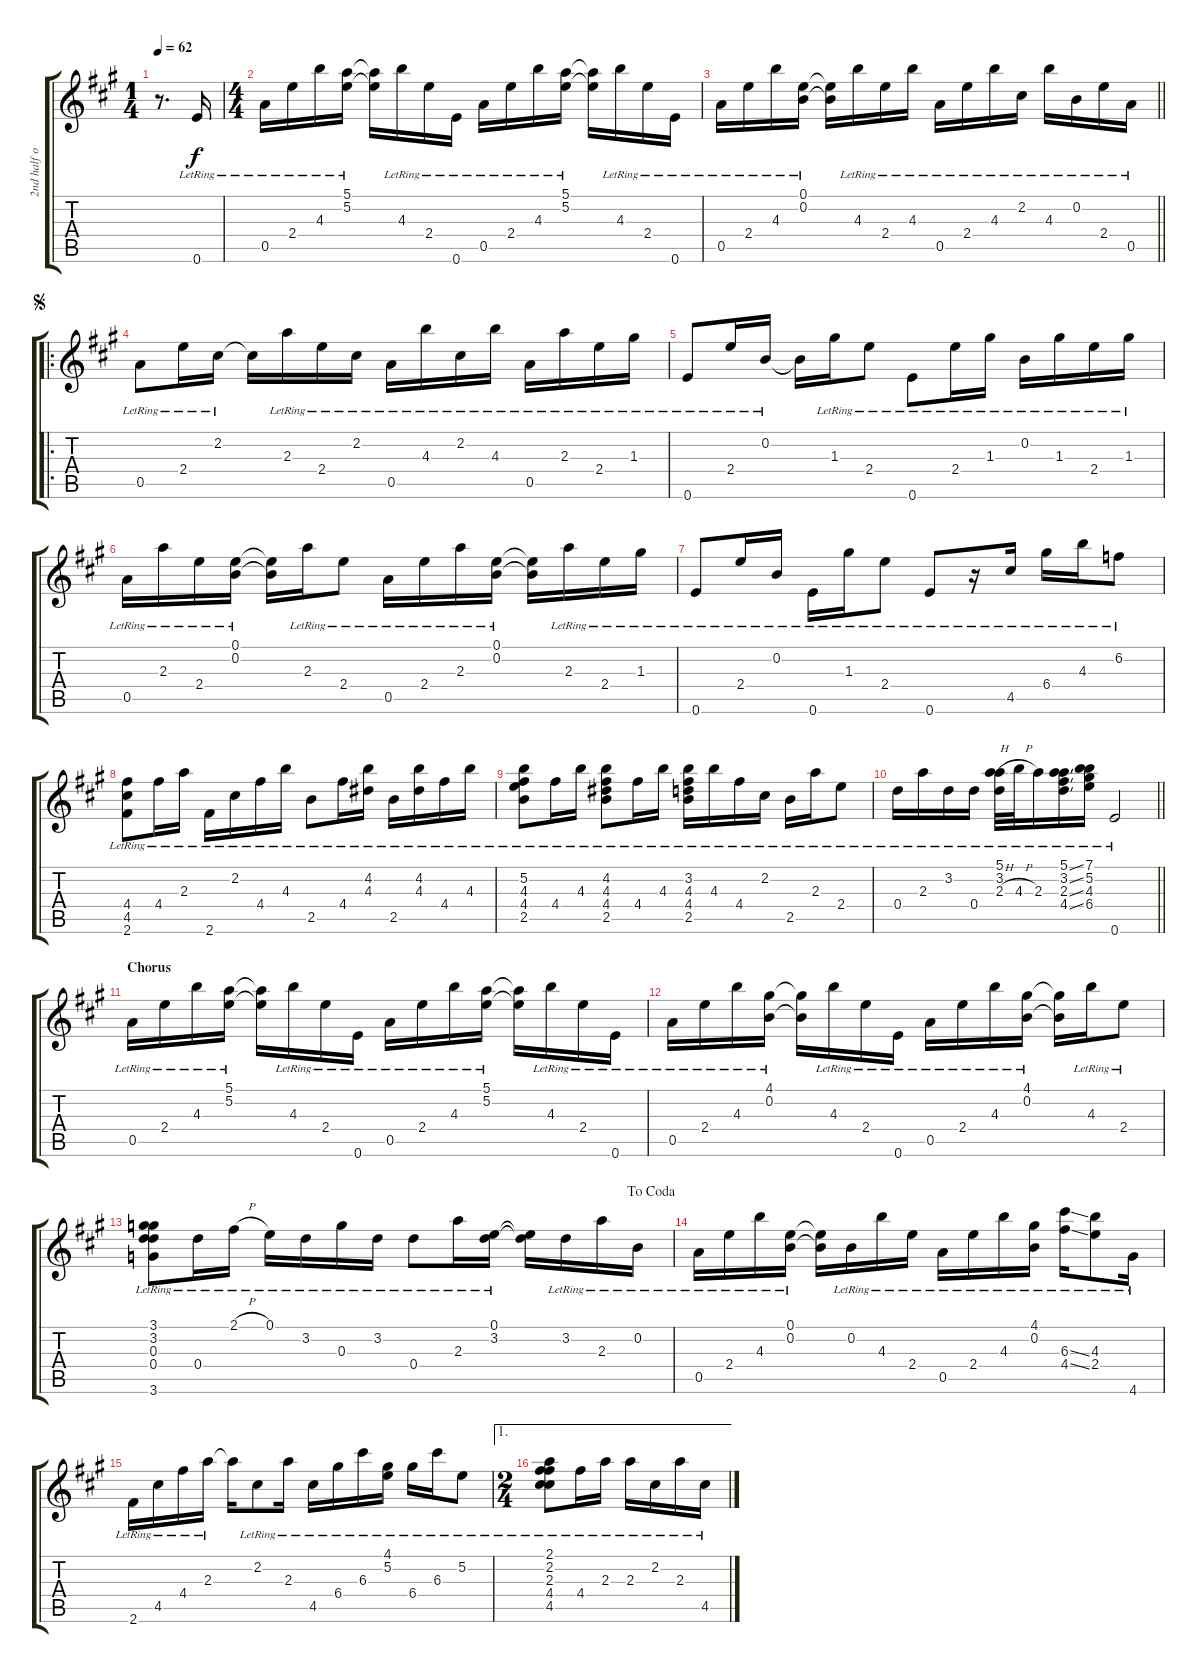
\track ("2nd half of 12-string" "2nd half o") {instrument acousticguitarsteel}
\staff {score tabs}
\tuning (E4 B3 G4 D4 A3 E3) {hide}
\ts (1 4)
\tempo 62
\clef g2
\ks a
r.8{d dy f instrument acousticguitarsteel} 0.6{lr}.16 |
\ts (4 4)
0.5{lr}.16 2.4{lr}.16 4.3{lr}.16 (5.1{lr} 5.2{lr}).16 (5.1{t} 5.2{t}).16 4.3{lr}.16 2.4{lr}.16 0.6{lr}.16 0.5{lr}.16 2.4{lr}.16 4.3{lr}.16 (5.1{lr} 5.2{lr}).16 (5.1{t} 5.2{t}).16 4.3{lr}.16 2.4{lr}.16 0.6{lr}.16 |
\barLineRight lightlight
0.5{lr}.16 2.4{lr}.16 4.3{lr}.16 (0.1{lr} 0.2{lr}).16 (0.1{t} 0.2{t}).16 4.3{lr}.16 2.4{lr}.16 4.3{lr}.16 0.5{lr}.16 2.4{lr}.16 4.3{lr}.16 2.2{lr}.16 4.3{lr}.16 0.2{lr}.16 2.4{lr}.16 0.5{lr}.16 |
\ro
\jump segno
0.5{lr}.8 2.4{lr}.16 2.2{lr}.16 2.2{t}.16 2.3{lr}.16 2.4{lr}.16 2.2{lr}.16 0.5{lr}.16 4.3{lr}.16 2.2{lr}.16 4.3{lr}.16 0.5{lr}.16 2.3{lr}.16 2.4{lr}.16 1.3{lr}.16 |
0.6{lr}.8 2.4{lr}.16 0.2{lr}.16 0.2{t}.16 1.3{lr}.16 2.4{lr}.8 0.6{lr}.8 2.4{lr}.16 1.3{lr}.16 0.2{lr}.16 1.3{lr}.16 2.4{lr}.16 1.3{lr}.16 |
0.5{lr}.16 2.3{lr}.16 2.4{lr}.16 (0.1{lr} 0.2{lr}).16 (0.1{t} 0.2{t}).16 2.3{lr}.16 2.4{lr}.8 0.5{lr}.16 2.4{lr}.16 2.3{lr}.16 (0.1{lr} 0.2{lr}).16 (0.1{t} 0.2{t}).16 2.3{lr}.16 2.4{lr}.16 1.3{lr}.16 |
0.6{lr}.8 2.4{lr}.16 0.2{lr}.16 0.6{lr}.16 1.3{lr}.16 2.4{lr}.8 0.6{lr}.8 r.16 4.5{lr}.16 6.4{lr}.16 4.3{lr}.16 6.2{lr}.8 |
(4.4{lr} 4.5{lr} 2.6{lr}).8 4.4{lr}.16 2.3{lr}.16 2.6{lr}.16 2.2{lr}.16 4.4{lr}.16 4.3{lr}.16 2.5{lr}.8 4.4{lr}.16 (4.2{lr} 4.3{lr}).16 2.5{lr}.16 (4.2{lr} 4.3{lr}).16 4.4{lr}.16 4.3{lr}.16 |
(5.2{lr} 4.3{lr} 4.4{lr} 2.5{lr}).8 4.4{lr}.16 4.3{lr}.16 (4.2{lr} 4.3{lr} 4.4{lr} 2.5{lr}).8 4.4{lr}.16 4.3{lr}.16 (3.2{lr} 4.3{lr} 4.4{lr} 2.5{lr}).16 4.3{lr}.16 4.4{lr}.16 2.2{lr}.16 2.5{lr}.16 2.3{lr}.16 2.4{lr}.8 |
\barLineRight lightlight
0.4{lr}.16 2.3{lr}.16 3.2{lr}.16 0.4{lr}.16 (5.1{lr} 3.2{lr} 2.3{h lr}).32 4.3{h lr}.32 2.3{lr}.16 (5.1{ss lr} 3.2{ss lr} 2.3{ss lr} 4.4{ss lr}).16 (7.1{lr} 5.2{lr} 4.3{lr} 6.4{lr}).16 0.6{lr}.2 |
\section ("" "Chorus")
0.5{lr}.16 2.4{lr}.16 4.3{lr}.16 (5.1{lr} 5.2{lr}).16 (5.1{t} 5.2{t}).16 4.3{lr}.16 2.4{lr}.16 0.6{lr}.16 0.5{lr}.16 2.4{lr}.16 4.3{lr}.16 (5.1{lr} 5.2{lr}).16 (5.1{t} 5.2{t}).16 4.3{lr}.16 2.4{lr}.16 0.6{lr}.16 |
0.5{lr}.16 2.4{lr}.16 4.3{lr}.16 (4.1{lr} 0.2{lr}).16 (4.1{t} 0.2{t}).16 4.3{lr}.16 2.4{lr}.16 0.6{lr}.16 0.5{lr}.16 2.4{lr}.16 4.3{lr}.16 (4.1{lr} 0.2{lr}).16 (4.1{t} 0.2{t}).16 4.3{lr}.16 2.4{lr}.8 |
\jump dacoda
(3.1{lr} 3.2{lr} 0.3{lr} 0.4{lr} 3.6{lr}).8 0.4{lr}.16 2.1{h lr}.16 0.1{lr}.16 3.2{lr}.16 0.3{lr}.16 3.2{lr}.16 0.4{lr}.8 2.3{lr}.16 (0.1{lr} 3.2{lr}).16 (0.1{t} 3.2{t}).16 3.2{lr}.16 2.3{lr}.16 0.2{lr}.16 |
0.5{lr}.16 2.4{lr}.16 4.3{lr}.16 (0.1{lr} 0.2{lr}).16 (0.1{t} 0.2{t}).16 0.2{lr}.16 4.3{lr}.16 2.4{lr}.16 0.5{lr}.16 2.4{lr}.16 4.3{lr}.16 (4.1{lr} 0.2{lr}).16 (6.3{ss lr} 4.4{ss lr}).16 (4.3{lr} 2.4{lr}).8 4.6{lr}.16 |
2.6{lr}.16 4.5{lr}.16 4.4{lr}.16 2.3{lr}.16 2.3{t}.16 2.2{lr}.8 2.3{lr}.16 4.5{lr}.16 6.4{lr}.16 6.3{lr}.16 (4.1{lr} 5.2{lr}).16 6.4{lr}.16 6.3{lr}.16 5.2{lr}.8 |
\ae 1
\ts (2 4)
(2.1{lr} 2.2{lr} 2.3{lr} 4.4{lr} 4.5{lr}).8 4.4{lr}.16 2.3{lr}.16 2.3{lr}.16 2.2{lr}.16 2.3{lr}.16 4.5{lr}.16
